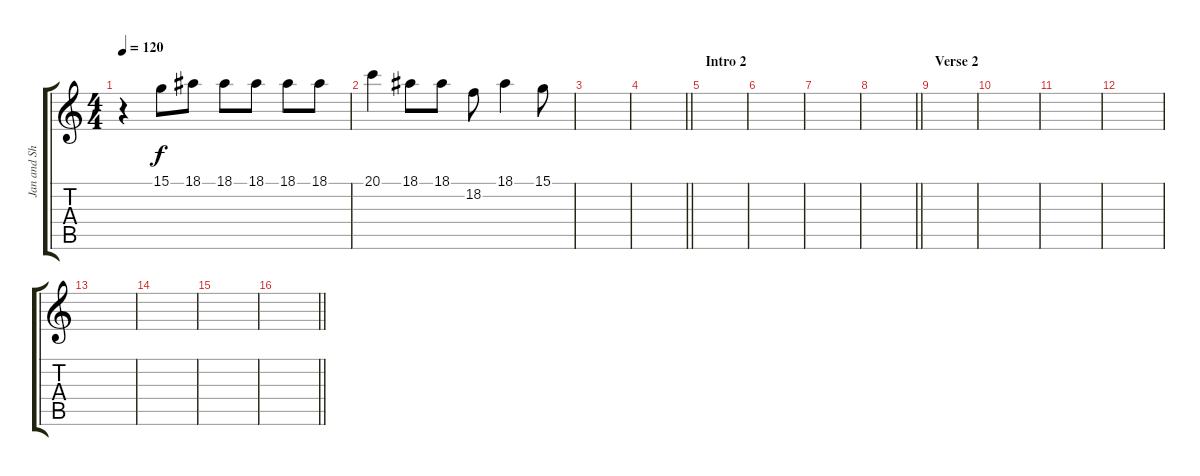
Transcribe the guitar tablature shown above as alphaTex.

\track ("Jan and Share Backup Vocals" "Jan and Sh") {instrument synthvoice}
\staff {score tabs}
\tuning (E4 B3 G3 D3 A2 E2) {hide}
\ts (4 4)
\tempo 120
\clef g2
\ks c
r.4{dy f} 15.1.8 18.1.8 18.1.8 18.1.8 18.1.8 18.1.8 |
20.1.4 18.1.8 18.1.8 18.2.8 18.1.4 15.1.8 |
|
\barLineRight lightlight
|
\section ("" "Intro 2")
|
|
|
\barLineRight lightlight
|
\section ("" "Verse 2")
|
|
|
|
|
|
|
\barLineRight lightlight
